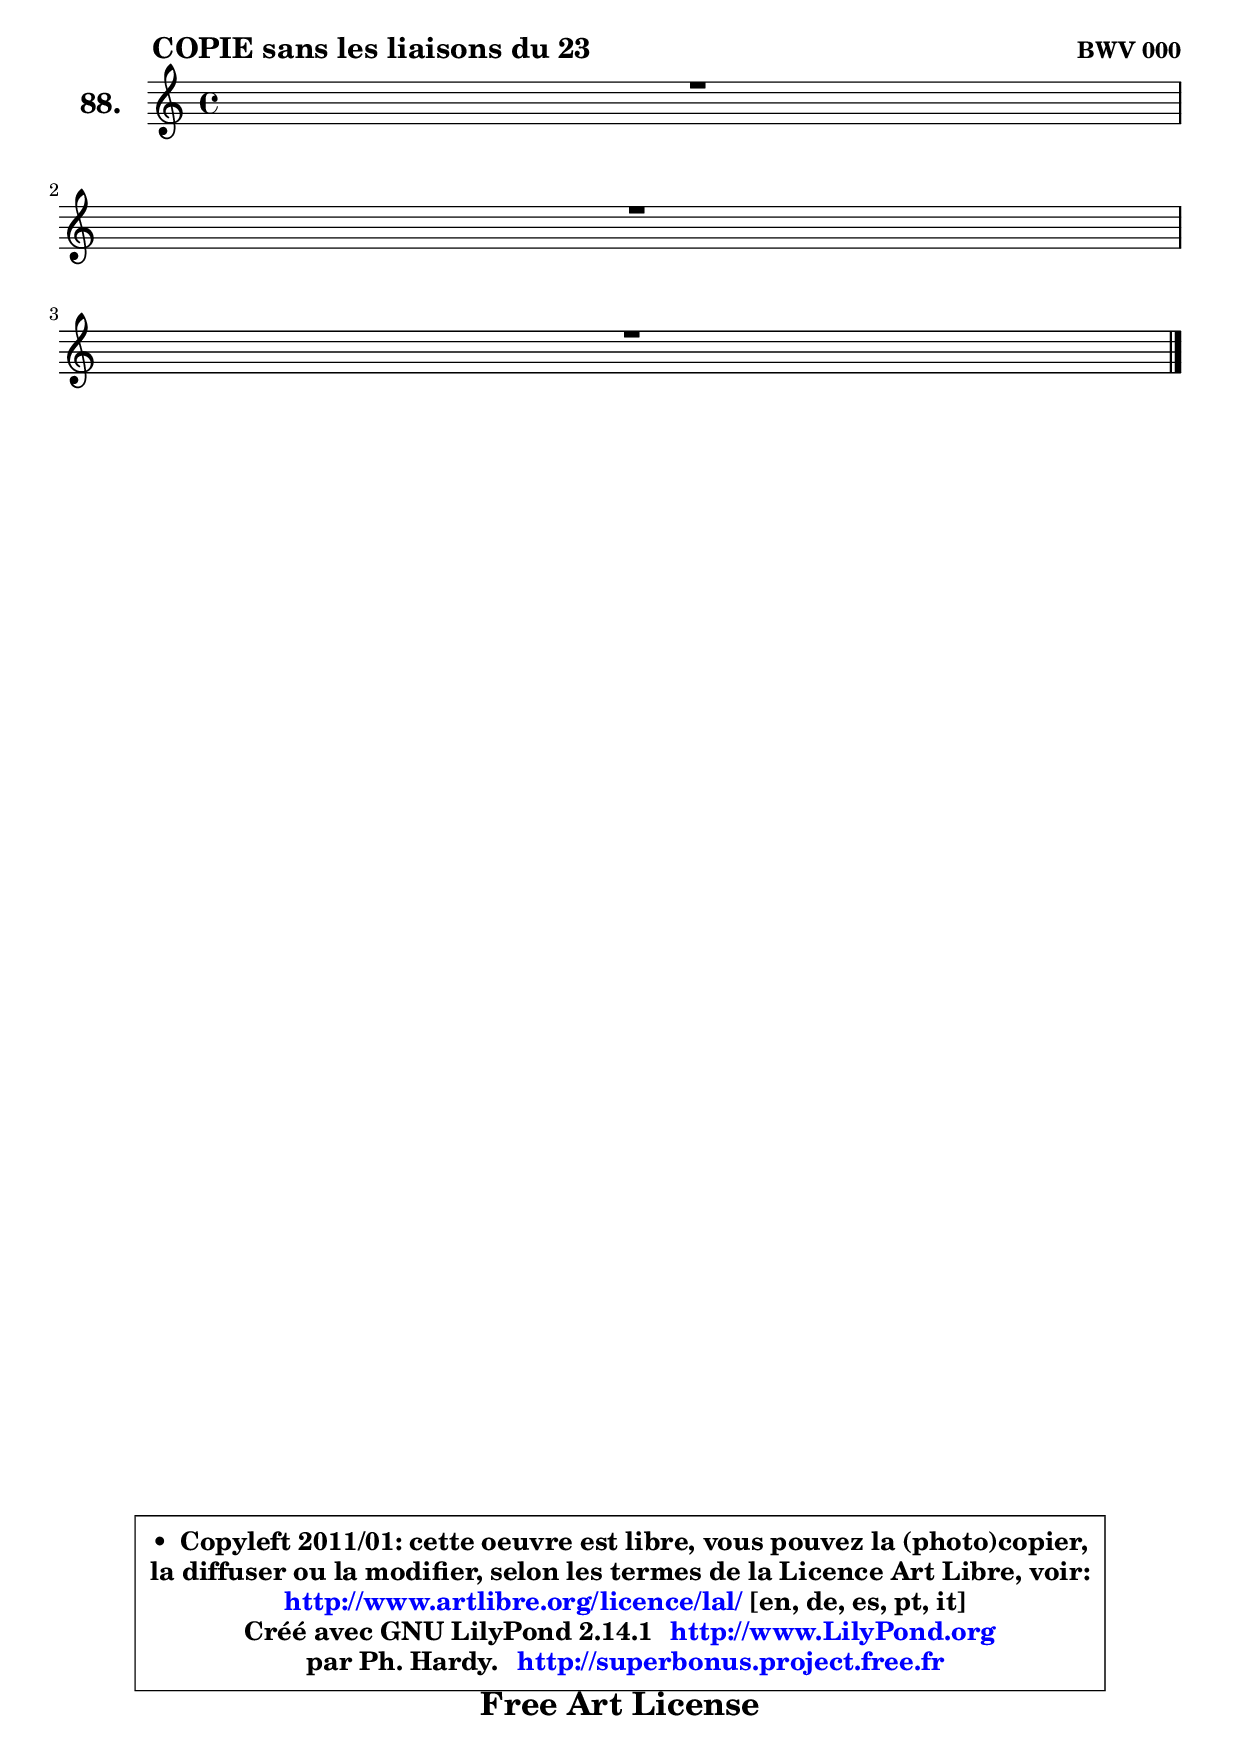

\version "2.14.1"

    \paper {
%	system-system-spacing #'padding = #0.1
%	score-system-spacing #'padding = #0.1
%	ragged-bottom = ##f
%	ragged-last-bottom = ##f
	}

    \header {
      opus = \markup { \bold "BWV 000" }
      piece = \markup { \hspace #9 \fontsize #2 \bold "COPIE sans les liaisons du 23" }
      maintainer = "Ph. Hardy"
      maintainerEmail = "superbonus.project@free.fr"
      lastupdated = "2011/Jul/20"
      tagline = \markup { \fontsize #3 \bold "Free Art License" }
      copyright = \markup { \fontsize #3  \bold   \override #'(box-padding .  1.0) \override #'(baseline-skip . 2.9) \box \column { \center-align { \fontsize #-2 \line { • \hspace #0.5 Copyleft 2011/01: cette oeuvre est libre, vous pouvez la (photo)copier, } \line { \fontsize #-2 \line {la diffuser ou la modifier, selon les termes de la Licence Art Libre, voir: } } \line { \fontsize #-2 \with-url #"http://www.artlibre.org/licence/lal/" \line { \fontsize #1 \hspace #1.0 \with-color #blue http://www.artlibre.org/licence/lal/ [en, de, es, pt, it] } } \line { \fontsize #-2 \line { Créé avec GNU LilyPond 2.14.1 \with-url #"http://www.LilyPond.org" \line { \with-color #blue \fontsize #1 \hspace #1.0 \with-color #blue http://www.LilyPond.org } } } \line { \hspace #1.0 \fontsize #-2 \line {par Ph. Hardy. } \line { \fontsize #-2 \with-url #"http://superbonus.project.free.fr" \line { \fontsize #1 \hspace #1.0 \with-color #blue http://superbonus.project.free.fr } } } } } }

	  }

  guidemidi = {
	\tempo 4 = 78

	}

  upper = {
	\time 4/4
	\key c \major
	\clef treble
	\voiceOne
	<< { 
	% SOPRANO
	\set Voice.midiInstrument = "acoustic grand"
	\relative c' {
	R1 |
\break
	R1 |
\break
	R1 |
\break
        \bar "|."
	} % fin de relative
	}

%	\context Voice="1" { \voiceTwo 
%	% ALTO
%	\set Voice.midiInstrument = "acoustic grand"
%	\relative c' {
%	
%        \bar "|."
%	} % fin de relative
%	\oneVoice
%	} >>
 >>
	}

    lower = {
	\time 4/4
	\key c \major
	\clef bass
	\voiceOne
	<< { 
	% TENOR
	\set Voice.midiInstrument = "acoustic grand"
	\relative c' {
	R1 |
\break
	R1 |
\break
	R1 |
\break
        \bar "|."
	} % fin de relative
	}
	\context Voice="1" { \voiceTwo 
	% BASS
	\set Voice.midiInstrument = "acoustic grand"
	\relative c {
        
        \bar "|."
	} % fin de relative
	\oneVoice
	} >>
	}


    \score { 

	\new PianoStaff <<
	\set PianoStaff.instrumentName = \markup { \bold \huge "88." }
	\new Staff = "upper" \upper
%	\new Staff = "lower" \lower
	>>

    \layout {
%	ragged-last = ##f
	   }

         } % fin de score

  \score {
\unfoldRepeats { << \guidemidi \upper >> }
    \midi {
    \context {
     \Staff
      \remove "Staff_performer"
               }

     \context {
      \Voice
       \consists "Staff_performer"
                }

     \context { 
      \Score
      tempoWholesPerMinute = #(ly:make-moment 78 4)
		}
	    }
	}


